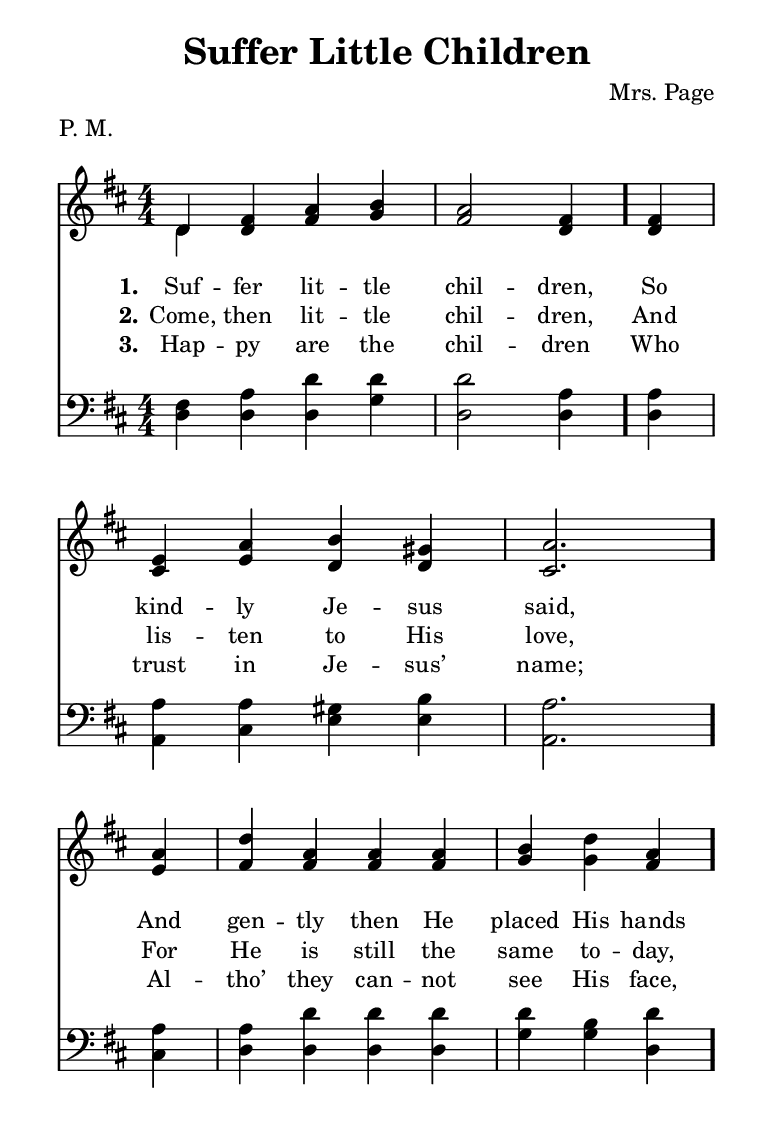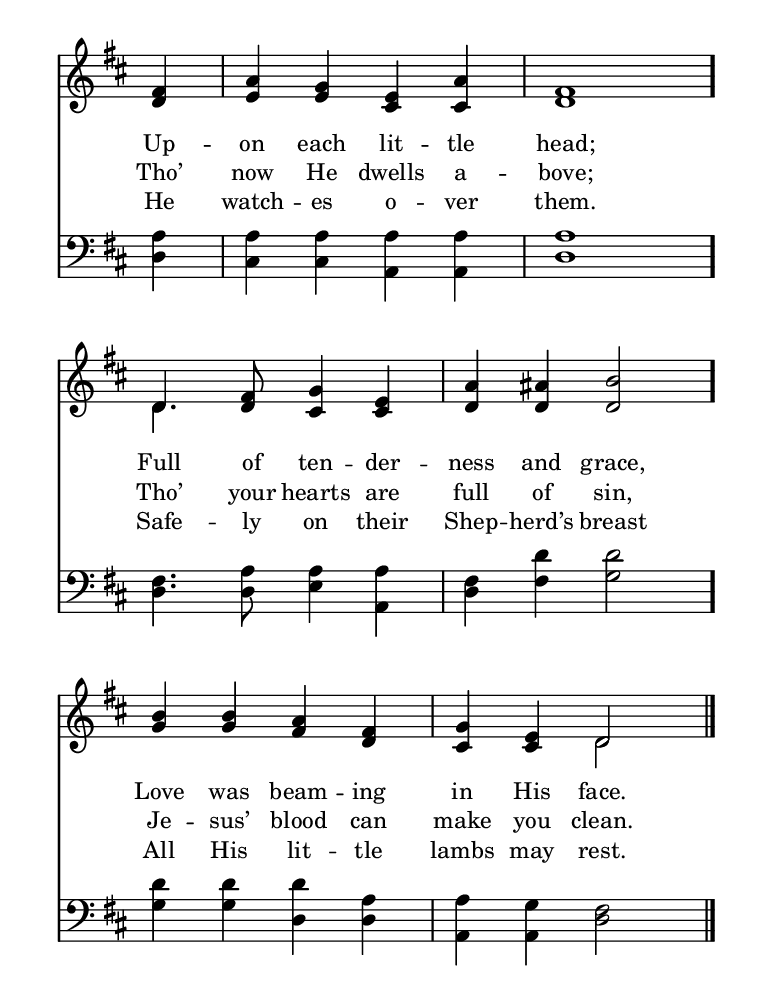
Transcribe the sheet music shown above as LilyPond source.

\include "common/global.ily"
\paper {
  \include "common/paper.ily"
  ragged-bottom = ##t
  ragged-last-bottom = ##t
  systems-per-page = ##f
  %page-count = ##f
}

\header{
  hymnnumber = "325"
  title = "Suffer Little Children"
  tunename = ""
  meter = "P. M."
  %poet = ""
  composer = "Mrs. Page"
  %copyright = ""
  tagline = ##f
}

% for fermata in MIDI
ta = { \tempo 4=96 }
tb = { \tempo 4=48 }

patternAA = { c4 c4 c4 c4 | c2 c4 }
patternBA = { c4 | c4 c4 c4 c4 | c2. }
patternCA = { c4 | c4 c4 c4 c4 | c4 c4 c4 }
patternDA = { c4 | c4 c4 c4 c4 | c1 }
patternEA = { c4. c8 c4 c4 | c4 c4 c2 }
patternFA = { c4 c4 c4 c4 | c4 c4 c2 }

global = {
  \include "common/overrides.ily"
  \override Staff.TimeSignature.style = #'numbered
  \time 4/4
  \override Score.MetronomeMark.transparent = ##t % hide all fermata changes too
  \ta
  \key d \major
  %\partial 4
  \autoBeamOff
}

notesSoprano = {
\global
\relative c' {

  \changePitch \patternAA { d fis a b | a fis } \bar "."
  \changePitch \patternBA { fis | e a b gis | a } \bar "." \break
  \changePitch \patternCA { a | d a a a | b d a } \bar "."
  \changePitch \patternDA { fis | a g e a | fis } \bar "." \break
  \changePitch \patternEA { d fis g e | a ais b } \bar "."
  \changePitch \patternFA { b b a fis | g e d } \bar "." \break

  \bar "|."

}
}

notesAlto = {
\global
\relative e' {

  \changePitch \patternAA { d d fis g | fis d }
  \changePitch \patternBA { d | cis e d d | cis }
  \changePitch \patternCA { e | fis fis fis fis | g g fis }
  \changePitch \patternDA { d | e e cis cis | d }
  \changePitch \patternEA { d d cis cis | d d d }
  \changePitch \patternFA { g g fis d | cis cis d }

}
}

notesTenor = {
\global
\relative a {

  \changePitch \patternAA { fis a d d | d a }
  \changePitch \patternBA { a | a a gis b | a }
  \changePitch \patternCA { a | a d d d | d b d }
  \changePitch \patternDA { a | a a a a | a }
  \changePitch \patternEA { fis a a a | fis d' d }
  \changePitch \patternFA { d d d a | a g fis }

}
}

notesBass = {
\global
\relative f {

  \changePitch \patternAA { d d d g | d d }
  \changePitch \patternBA { d | a cis e e | a, }
  \changePitch \patternCA { cis | d d d d | g g d }
  \changePitch \patternDA { d | cis cis a a | d }
  \changePitch \patternEA { d d e a, | d fis g }
  \changePitch \patternFA { g g d d | a a d }

}
}

wordsA = \lyricmode {
\set stanza = "1."

Suf -- fer lit -- tle chil -- dren,
So kind -- ly Je -- sus said,
And gen -- tly then He placed His hands
Up -- on each lit -- tle head;
Full of ten -- der -- ness and grace,
Love was beam -- ing in His face.

}

wordsB = \lyricmode {
\set stanza = "2."

Come, then lit -- tle chil -- dren,
And lis -- ten to His love,
For He is still the same to -- day,
Tho’ now He dwells a -- bove;
Tho’ your hearts are full of sin,
Je -- sus’ blood can make you clean.

}

wordsC = \lyricmode {
\set stanza = "3."

Hap -- py are the chil -- dren
Who trust in Je -- sus’ name;
Al -- tho’ they can -- not see His face,
He watch -- es o -- ver them.
Safe -- ly on their Shep -- herd’s breast
All His lit -- tle lambs may rest.

}

\score {
  \context ChoirStaff <<
    \context Staff = upper <<
      \set ChoirStaff.systemStartDelimiter = #'SystemStartBar
      \set ChoirStaff.printPartCombineTexts = ##f
      \partcombine #'(2 . 9) \notesSoprano \notesAlto
      \context NullVoice = sopranos { \voiceOne << \notesSoprano >> }
      \context NullVoice = altos { \voiceTwo << \notesAlto >> }
      \context Lyrics = one   \lyricsto sopranos \wordsA
      \context Lyrics = two   \lyricsto sopranos \wordsB
      \context Lyrics = three \lyricsto sopranos \wordsC
    >>
    \context Staff = men <<
      \clef bass
      \set ChoirStaff.printPartCombineTexts = ##f
      \partcombine #'(2 . 9) \notesTenor \notesBass
      \context NullVoice = tenors { \voiceOne << \notesTenor >> }
      \context NullVoice = basses { \voiceTwo << \notesBass >> }
    >>
  >>
  \layout {
    \include "common/layout.ily"
  }
  \midi{
    \include "common/midi.ily"
  }
}

\version "2.19.49"  % necessary for upgrading to future LilyPond versions.

% vi:set et ts=2 sw=2 ai nocindent syntax=lilypond:
